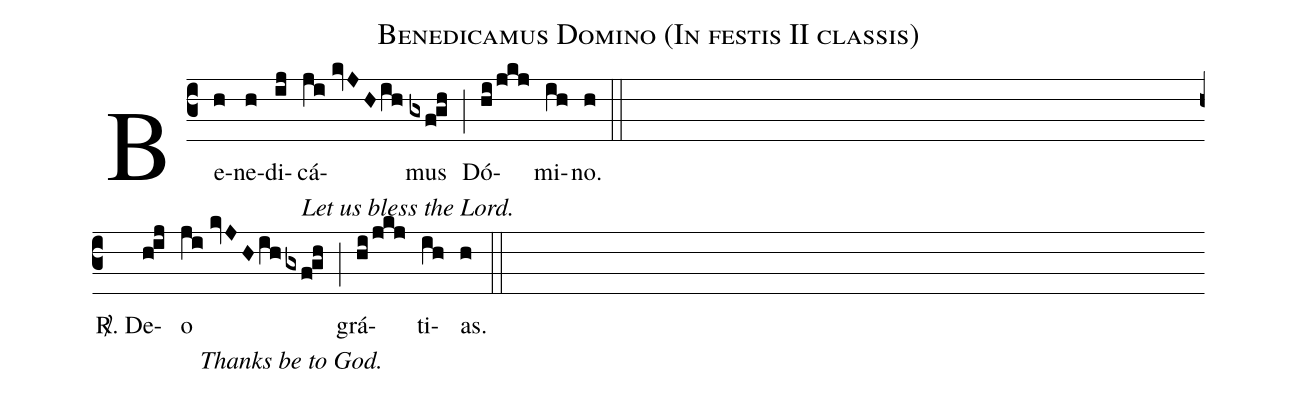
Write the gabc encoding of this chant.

name: Benedicamus Domino (In festis II classis);
%%
(c3)Be[Let us bless the Lord.](h)ne(h)di(ij)cá(ji//kvJH/ih)mus(gxf!gh) (;) Dó(hi/jkj)mi(ih)no.[/](h) (::) (Z)
<sp>R/</sp>. De[Thanks be to God.](h!ij)o(ji//kvJH/ih/gxf!gh) (;) grá(hi/jkj)ti(ih)as.[/](h) (::)
